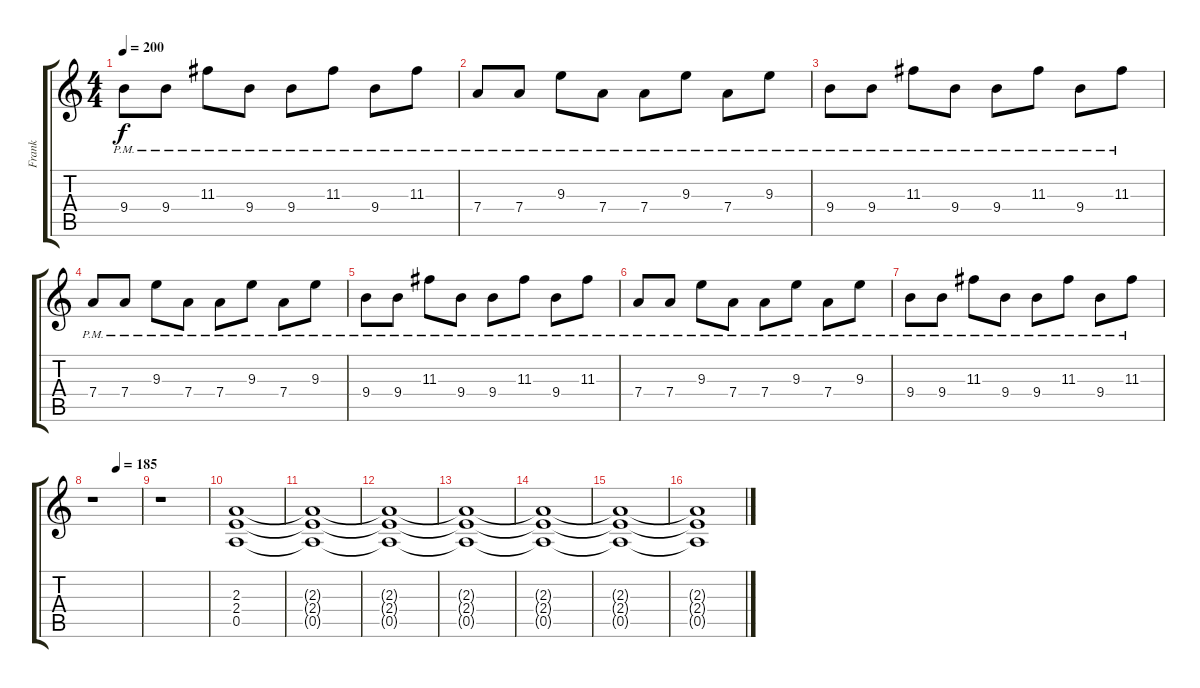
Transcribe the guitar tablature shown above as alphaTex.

\track ("Frank" "Frank") {instrument distortionguitar}
\staff {score tabs}
\tuning (E4 B3 G3 D3 A2 E2) {hide}
\ts (4 4)
\tempo 200
\clef g2
\ks c
9.4{pm}.8{dy f} 9.4{pm}.8 11.3{pm}.8 9.4{pm}.8 9.4{pm}.8 11.3{pm}.8 9.4{pm}.8 11.3{pm}.8 |
7.4{pm}.8 7.4{pm}.8 9.3{pm}.8 7.4{pm}.8 7.4{pm}.8 9.3{pm}.8 7.4{pm}.8 9.3{pm}.8 |
9.4{pm}.8 9.4{pm}.8 11.3{pm}.8 9.4{pm}.8 9.4{pm}.8 11.3{pm}.8 9.4{pm}.8 11.3{pm}.8 |
7.4{pm}.8 7.4{pm}.8 9.3{pm}.8 7.4{pm}.8 7.4{pm}.8 9.3{pm}.8 7.4{pm}.8 9.3{pm}.8 |
9.4{pm}.8 9.4{pm}.8 11.3{pm}.8 9.4{pm}.8 9.4{pm}.8 11.3{pm}.8 9.4{pm}.8 11.3{pm}.8 |
7.4{pm}.8 7.4{pm}.8 9.3{pm}.8 7.4{pm}.8 7.4{pm}.8 9.3{pm}.8 7.4{pm}.8 9.3{pm}.8 |
9.4{pm}.8 9.4{pm}.8 11.3{pm}.8 9.4{pm}.8 9.4{pm}.8 11.3{pm}.8 9.4{pm}.8 11.3{pm}.8 |
\tempo (185 0.5)
r.1 |
r.1 |
(2.3 2.4 0.5).1 |
(2.3{t} 2.4{t} 0.5{t}).1 |
(2.3{t} 2.4{t} 0.5{t}).1 |
(2.3{t} 2.4{t} 0.5{t}).1{volume 0} |
(2.3{t} 2.4{t} 0.5{t}).1 |
(2.3{t} 2.4{t} 0.5{t}).1 |
(2.3{t} 2.4{t} 0.5{t}).1
